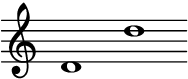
\version "2.16.2" % absolutely necessary!

% use this to crop output page size to match the snippet
#(ly:set-option 'preview #t)

%%%%%%%%%%%%%%%%%%%%%%%%%%
% here goes the snippet: %
%%%%%%%%%%%%%%%%%%%%%%%%%%
<<
\relative c' {
  \override Staff.TimeSignature #'stencil = ##f 
  \time 3/1
  d1 d'
}
>>